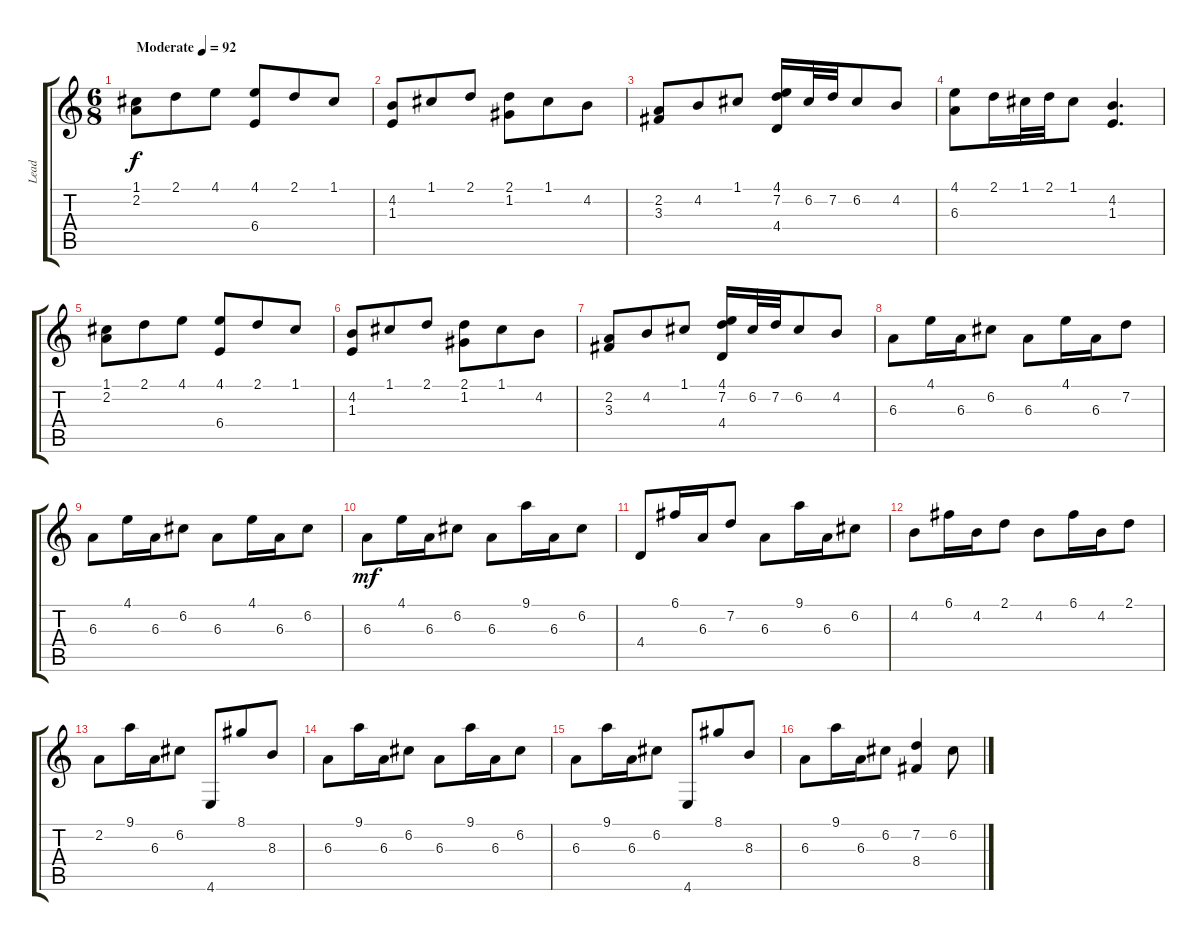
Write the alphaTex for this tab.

\track ("Lead" "Lead") {instrument acousticguitarsteel}
\staff {score tabs}
\tuning (C4 G3 Eb3 Bb2 F2 C2) {hide}
\ts (6 8)
\tempo (92 "Moderate")
\clef g2
\ks c
(1.1 2.2).8{dy f instrument acousticguitarsteel} 2.1.8 4.1.8 (4.1 6.4).8 2.1.8 1.1.8 |
(4.2 1.3).8 1.1.8 2.1.8 (2.1 1.2).8 1.1.8 4.2.8 |
(2.2 3.3).8 4.2.8 1.1.8 (4.1 7.2 4.4).16 6.2.32 7.2.32 6.2.8 4.2.8 |
(4.1 6.3).8 2.1.16 1.1.32 2.1.32 1.1.8 (4.2 1.3).4{d} |
(1.1 2.2).8 2.1.8 4.1.8 (4.1 6.4).8 2.1.8 1.1.8 |
(4.2 1.3).8 1.1.8 2.1.8 (2.1 1.2).8 1.1.8 4.2.8 |
(2.2 3.3).8 4.2.8 1.1.8 (4.1 7.2 4.4).16 6.2.32 7.2.32 6.2.8 4.2.8 |
6.3.8 4.1.16 6.3.16 6.2.8 6.3.8 4.1.16 6.3.16 7.2.8 |
6.3.8 4.1.16 6.3.16 6.2.8 6.3.8 4.1.16 6.3.16 6.2.8 |
6.3.8{dy mf} 4.1.16 6.3.16 6.2.8 6.3.8 9.1.16 6.3.16 6.2.8 |
4.4.8 6.1.16 6.3.16 7.2.8 6.3.8 9.1.16 6.3.16 6.2.8 |
4.2.8 6.1.16 4.2.16 2.1.8 4.2.8 6.1.16 4.2.16 2.1.8 |
2.2.8 9.1.16 6.3.16 6.2.8 4.6.8 8.1.8 8.3.8 |
6.3.8 9.1.16 6.3.16 6.2.8 6.3.8 9.1.16 6.3.16 6.2.8 |
6.3.8 9.1.16 6.3.16 6.2.8 4.6.8 8.1.8 8.3.8 |
6.3.8 9.1.16 6.3.16 6.2.8 (7.2 8.4).4 6.2.8
